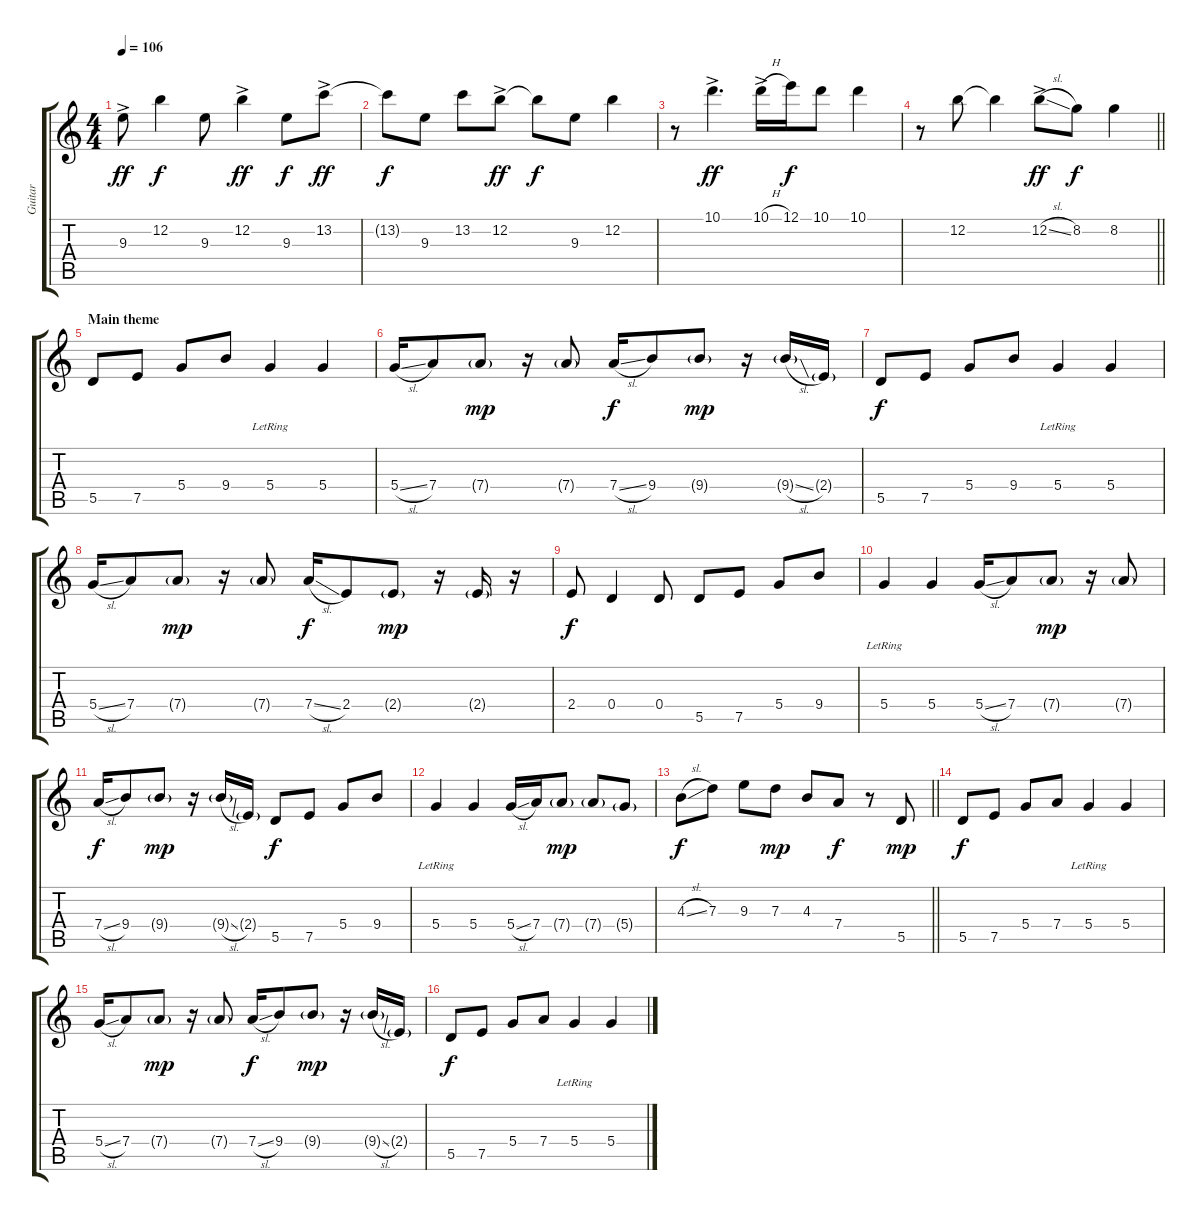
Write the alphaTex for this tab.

\track ("Guitar" "Guitar") {instrument acousticguitarsteel}
\staff {score tabs}
\tuning (E4 B3 G3 D3 A2 E2) {hide}
\ts (4 4)
\tempo 106
\clef g2
\ks c
9.3{ac}.8{dy ff} 12.2.4{dy f} 9.3.8 12.2{ac}.4{dy ff} 9.3.8{dy f} 13.2{ac}.8{dy ff} |
13.2{t}.8{dy f} 9.3.8 13.2.8 12.2{ac}.8{dy ff} 12.2{t}.8{dy f} 9.3.8 12.2.4 |
r.8 10.1{ac}.4{d dy ff} 10.1{h ac}.16 12.1.16{dy f} 10.1.8 10.1.4 |
\barLineRight lightlight
r.8 12.2.8 12.2{t}.4 12.2{sl ac}.8{dy ff} 8.2.8{dy f} 8.2.4 |
\section ("" "Main theme")
5.5.8 7.5.8 5.4.8 9.4.8 5.4{lr}.4 5.4.4 |
5.4{sl}.16 7.4.8 7.4{g}.8{dy mp} r.16 7.4{g}.8 7.4{sl}.16{dy f} 9.4.8 9.4{g}.8{dy mp} r.16 9.4{sl g}.16 2.4{g}.16 |
5.5.8{dy f} 7.5.8 5.4.8 9.4.8 5.4{lr}.4 5.4.4 |
5.4{sl}.16 7.4.8 7.4{g}.8{dy mp} r.16 7.4{g}.8 7.4{sl}.16{dy f} 2.4.8 2.4{g}.8{dy mp} r.16 2.4{g}.16 r.16 |
2.4.8{dy f} 0.4.4 0.4.8 5.5.8 7.5.8 5.4.8 9.4.8 |
5.4{lr}.4 5.4.4 5.4{sl}.16 7.4.8 7.4{g}.8{dy mp} r.16 7.4{g}.8 |
7.4{sl}.16{dy f} 9.4.8 9.4{g}.8{dy mp} r.16 9.4{sl g}.16 2.4{g}.16 5.5.8{dy f} 7.5.8 5.4.8 9.4.8 |
5.4{lr}.4 5.4.4 5.4{sl}.16 7.4.16 7.4{g}.8{dy mp} 7.4{g}.8 5.4{g}.8 |
\barLineRight lightlight
4.3{sl}.8{dy f} 7.3.8 9.3.8 7.3.8{dy mp} 4.3.8 7.4.8{dy f} r.8 5.5.8{dy mp} |
5.5.8{dy f} 7.5.8 5.4.8 7.4.8 5.4{lr}.4 5.4.4 |
5.4{sl}.16 7.4.8 7.4{g}.8{dy mp} r.16 7.4{g}.8 7.4{sl}.16{dy f} 9.4.8 9.4{g}.8{dy mp} r.16 9.4{sl g}.16 2.4{g}.16 |
5.5.8{dy f} 7.5.8 5.4.8 7.4.8 5.4{lr}.4 5.4.4
